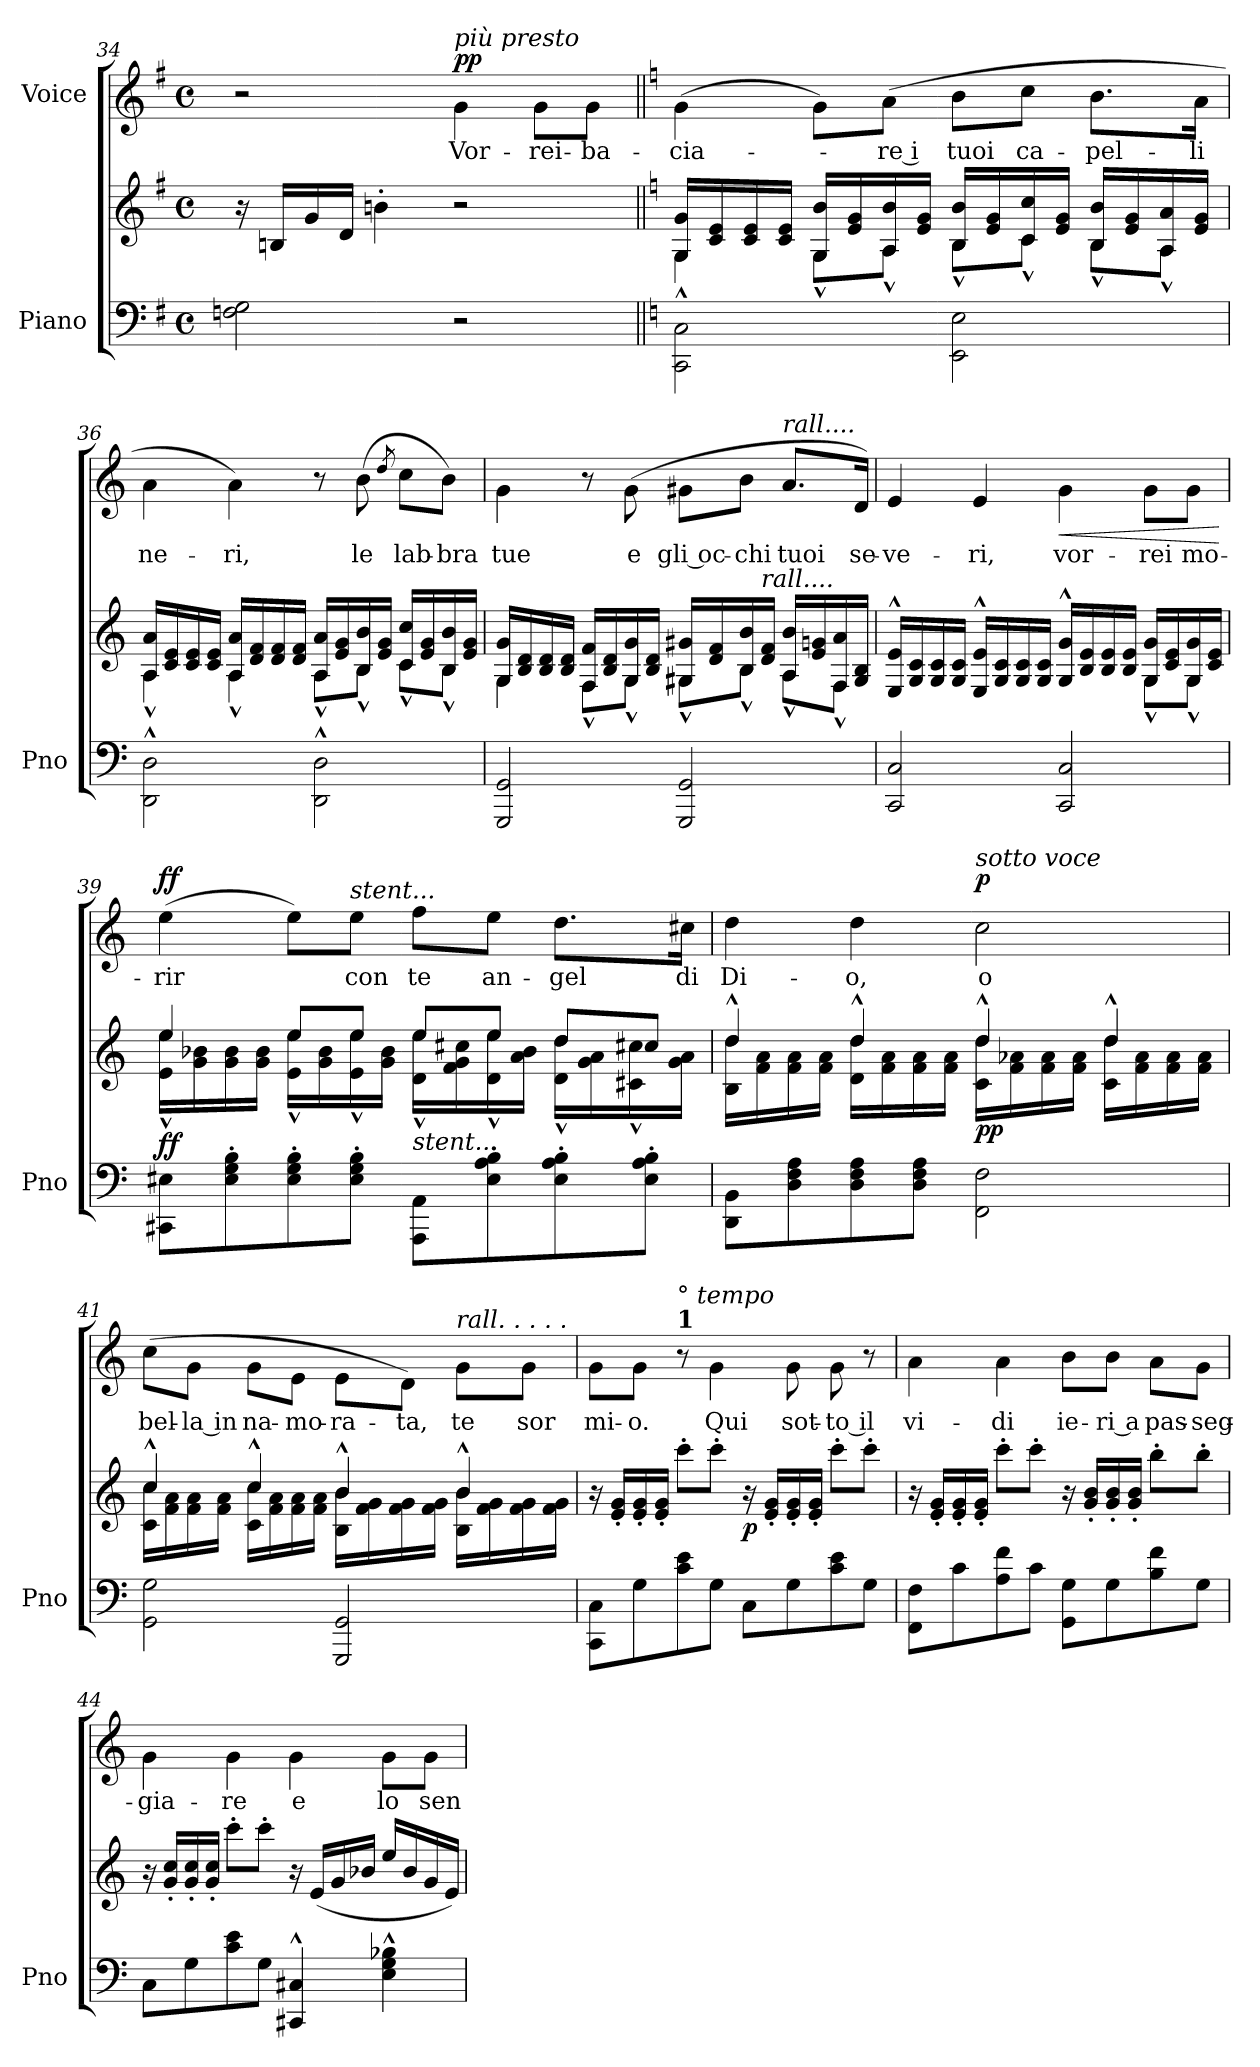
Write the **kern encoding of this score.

**kern	**kern	**dynam	**kern	**text	**dynam
*part2	*part2	*part2	*part1	*part1	*part1
*staff3	*staff2	*staff2/3	*staff1	*staff1	*staff1
*I"Piano	*	*	*I"Voice	*	*
*I'Pno	*	*	*	*	*
*clefF4	*clefG2	*	*clefG2	*	*
*k[f#]	*k[f#]	*	*k[f#]	*	*
*M4/4	*M4/4	*	*M4/4	*	*
*met(c)	*met(c)	*	*met(c)	*	*
=34	=34	=34	=34	=34	=34
2Fn\ 2G\	16r	.	2r	.	.
.	16Bn/LL	.	.	.	.
.	16g/	.	.	.	.
.	16d/JJ	.	.	.	.
.	4bn'\	.	.	.	.
!	!	!	!LO:TX:a:i:t=più presto	!	!
!	!	!	!	!LO:LY:b	!LO:DY:a
2r	2r	.	4g\	Vor-	pp
!	!	!	!	!LO:LY:b	!
.	.	.	8g\L	rei-	.
!	!	!	!	!LO:LY:b	!
.	.	.	8g\J	ba-	.
=35||	=35||	=35||	=35||	=35||	=35||
*k[]	*k[]	*	*k[]	*	*
*	*^	*	*	*	*
!	!	!	!	!	!LO:LY:b	!
2CC\^^ 2C\^^	16G/ 16g/LL	4G\	.	(>4g\	cia-	.
.	16c/ 16e/	.	.	.	.	.
.	16c/ 16e/	.	.	.	.	.
.	16c/ 16e/JJ	.	.	.	.	.
.	16G/ 16b/LL	8G^^\L	.	8g\L)	.	.
.	16e/ 16g/	.	.	.	.	.
!	!	!	!	!	!LO:LY:b	!
.	16A/ 16b/	8A^^\J	.	(>8a\J	re i	.
.	16e/ 16g/JJ	.	.	.	.	.
!	!	!	!	!	!LO:LY:b	!
2EE\ 2E\	16B/ 16b/LL	8B^^\L	.	8b\L	tuoi	.
.	16e/ 16g/	.	.	.	.	.
!	!	!	!	!	!LO:LY:b	!
.	16c/ 16cc/	8c^^\J	.	8cc\J	ca-	.
.	16e/ 16g/JJ	.	.	.	.	.
!	!	!	!	!	!LO:LY:b	!
.	16B/ 16b/LL	8B^^\L	.	8.b\L	pel-	.
.	16e/ 16g/	.	.	.	.	.
.	16A/ 16a/	8A^^\J	.	.	.	.
!	!	!	!	!	!LO:LY:b	!
.	16e/ 16g/JJ	.	.	16a\Jk	li	.
!!LO:LB:g=z
=36	=36	=36	=36	=36	=36	=36
!	!	!	!	!	!LO:LY:b	!
2DD\^^ 2D\^^	16A/ 16a/LL	4A^^\	.	4a\	ne-	.
.	16c/ 16e/	.	.	.	.	.
.	16c/ 16e/	.	.	.	.	.
.	16c/ 16e/JJ	.	.	.	.	.
!	!	!	!	!	!LO:LY:b	!
.	16A/ 16a/LL	4A^^\	.	4a\)	ri,	.
.	16d/ 16f/	.	.	.	.	.
.	16d/ 16f/	.	.	.	.	.
.	16d/ 16f/JJ	.	.	.	.	.
2DD\^^ 2D\^^	16A/ 16a/LL	8A^^\L	.	8r	.	.
.	16e/ 16g/	.	.	.	.	.
!	!	!	!	!	!LO:LY:b	!
.	16B/ 16b/	8B^^\J	.	(>8b\	le	.
.	16e/ 16g/JJ	.	.	.	.	.
.	.	.	.	8qdd/	.	.
!	!	!	!	!	!LO:LY:b	!
.	16c/ 16cc/LL	8c^^\L	.	8cc\L	lab-	.
.	16e/ 16g/	.	.	.	.	.
!	!	!	!	!	!LO:LY:b	!
.	16B/ 16b/	8B^^\J	.	8b\J)	bra	.
.	16e/ 16g/JJ	.	.	.	.	.
=37	=37	=37	=37	=37	=37	=37
!	!	!	!	!	!LO:LY:b	!
2GGG/ 2GG/	16G/ 16g/LL	4G\	.	4g\	tue	.
.	16B/ 16d/	.	.	.	.	.
.	16B/ 16d/	.	.	.	.	.
.	16B/ 16d/JJ	.	.	.	.	.
.	16F/ 16f/LL	8F^^\L	.	8r	.	.
.	16B/ 16d/	.	.	.	.	.
!	!	!	!	!	!LO:LY:b	!
.	16G/ 16g/	8G^^\J	.	(>8g\	e	.
.	16B/ 16d/JJ	.	.	.	.	.
!	!	!	!	!	!LO:LY:b	!
2GGG/ 2GG/	16G#X/ 16g#X/LL	8G#^^\L	.	8g#X\L	gli oc-	.
.	16d/ 16f/	.	.	.	.	.
!	!	!	!	!	!LO:LY:b	!
.	16B/ 16b/	8B^^\J	.	8b\J	chi	.
!	!LO:TX:a:i:t=rall....	!	!	!	!	!
.	16d/ 16f/JJ	.	.	.	.	.
!	!	!	!	!LO:TX:a:i:t=rall....	!	!
!	!	!	!	!	!LO:LY:b	!
.	16A/ 16b/LL	8A^^\L	.	8.a/L	tuoi	.
.	16e/ 16gn/	.	.	.	.	.
.	16F/ 16a/	8F^^\J	.	.	.	.
!	!	!	!	!	!LO:LY:b	!
.	16G#/ 16B/JJ	.	.	16d/Jk)	se-	.
!!LO:LB:g=z
=38	=38	=38	=38	=38	=38	=38
!	!	!	!	!	!LO:LY:b	!
2CC/ 2C/	16E/^^ 16e/^^LL	2.ryy	.	4e/	ve-	.
.	16G/ 16c/	.	.	.	.	.
.	16G/ 16c/	.	.	.	.	.
.	16G/ 16c/JJ	.	.	.	.	.
!	!	!	!	!	!LO:LY:b	!
.	16E/^^ 16e/^^LL	.	.	4e/	ri,	.
.	16G/ 16c/	.	.	.	.	.
.	16G/ 16c/	.	.	.	.	.
.	16G/ 16c/JJ	.	.	.	.	.
!	!	!	!	!	!LO:LY:b	!LO:HP:b
2CC/ 2C/	16G/^^ 16g/^^LL	.	.	4g\	vor-	<
.	16B/ 16e/	.	.	.	.	.
.	16B/ 16e/	.	.	.	.	.
.	16B/ 16e/JJ	.	.	.	.	.
!	!	!	!	!	!LO:LY:b	!
.	16G/ 16g/LL	8G^^\L	.	8g\L	rei	.
.	16c/ 16e/	.	.	.	.	.
!	!	!	!	!	!LO:LY:b	!
.	16G/ 16g/	8G^^\J	.	8g\J	mo-	.
.	16c/ 16e/JJ	.	.	.	.	.
*	*v	*v	*	*	*	*
.	.	.	.	.	[
=39	=39	=39	=39	=39	=39
*	*^	*	*	*	*
!	!	!	!LO:DY:b	!	!LO:LY:b	!LO:DY:a
8CC#X\ 8E#X\L	4ee/	16e\^^ 16ee\^^LL	ff	(>4ee\	rir	ff
.	.	16g\ 16b-X\	.	.	.	.
8E#\' 8G\' 8B\'	.	16g\ 16b-\	.	.	.	.
.	.	16g\ 16b-\JJ	.	.	.	.
8E#\' 8G\' 8B\'	8ee/L	16e\^^ 16ee\^^LL	.	8ee\L)	.	.
.	.	16g\ 16b-\	.	.	.	.
!	!	!	!	!LO:TX:a:i:t=stent...	!	!
!	!	!	!	!	!LO:LY:b	!
8E#\' 8G\' 8B\'J	8ee/J	16e\^^ 16ee\^^	.	8ee\J	con	.
.	.	16g\ 16b-\JJ	.	.	.	.
!LO:TX:a:i:t=stent...	!	!	!	!	!	!
!	!	!	!	!	!LO:LY:b	!
8AAA\ 8AA\L	8ee/L	16d\^^ 16ee\^^LL	.	8ff\L	te	.
.	.	16f\ 16g\ 16cc#X\	.	.	.	.
!	!	!	!	!	!LO:LY:b	!
8E#\' 8A\' 8B\'	8ee/J	16d\^^ 16ee\^^	.	8ee\J	an-	.
.	.	16a\ 16b-\JJ	.	.	.	.
!	!	!	!	!	!LO:LY:b	!
8E#\' 8A\' 8B\'	8dd/L	16d\^^ 16dd\^^LL	.	8.dd\L	gel	.
.	.	16g\ 16a\	.	.	.	.
8E#\' 8A\' 8B\'J	8cc#/J	16c#X\^^ 16cc#X\^^	.	.	.	.
!	!	!	!	!	!LO:LY:b	!
.	.	16g\ 16a\JJ	.	16cc#X\Jk	di	.
=40	=40	=40	=40	=40	=40	=40
!	!	!	!	!	!LO:LY:b	!
8DD\ 8BB\L	4dd^^/	16B\ 16dd\LL	.	4dd\	Di-	.
.	.	16f\ 16a\	.	.	.	.
8D\ 8F\ 8A\	.	16f\ 16a\	.	.	.	.
.	.	16f\ 16a\JJ	.	.	.	.
!	!	!	!	!	!LO:LY:b	!
8D\ 8F\ 8A\	4dd^^/	16d\ 16dd\LL	.	4dd\	o,	.
.	.	16f\ 16a\	.	.	.	.
8D\ 8F\ 8A\J	.	16f\ 16a\	.	.	.	.
.	.	16f\ 16a\JJ	.	.	.	.
!	!	!	!	!LO:TX:a:i:t=sotto voce	!	!
!	!	!	!LO:DY:b	!	!LO:LY:b	!LO:DY:b
2FF\ 2F\	4dd^^/	16c\ 16dd\LL	pp	2cc\	o	p
.	.	16f\ 16a-X\	.	.	.	.
.	.	16f\ 16a-\	.	.	.	.
.	.	16f\ 16a-\JJ	.	.	.	.
.	4dd^^/	16c\ 16dd\LL	.	.	.	.
.	.	16f\ 16a-\	.	.	.	.
.	.	16f\ 16a-\	.	.	.	.
.	.	16f\ 16a-\JJ	.	.	.	.
!!LO:PB:g=z
=41	=41	=41	=41	=41	=41	=41
!	!	!	!	!	!LO:LY:b	!
2GG\ 2G\	4cc^^/	16c\ 16cc\LL	.	(>8cc\L	bel-	.
.	.	16f\ 16a\	.	.	.	.
!	!	!	!	!	!LO:LY:b	!
.	.	16f\ 16a\	.	8g\J	la in	.
.	.	16f\ 16a\JJ	.	.	.	.
!	!	!	!	!	!LO:LY:b	!
.	4cc^^/	16c\ 16cc\LL	.	8g\L	na-	.
.	.	16f\ 16a\	.	.	.	.
!	!	!	!	!	!LO:LY:b	!
.	.	16f\ 16a\	.	8e\J	mo-	.
.	.	16f\ 16a\JJ	.	.	.	.
!	!	!	!	!	!LO:LY:b	!
2GGG/ 2GG/	4b^^/	16B\ 16b\LL	.	8e\L	ra-	.
.	.	16f\ 16g\	.	.	.	.
!	!	!	!	!	!LO:LY:b	!
.	.	16f\ 16g\	.	8d\J)	ta,	.
.	.	16f\ 16g\JJ	.	.	.	.
!	!	!	!	!LO:TX:a:i:t=rall.   .   .   .   .	!	!
!	!	!	!	!	!LO:LY:b	!
.	4b^^/	16B\ 16b\LL	.	8g\L	te	.
.	.	16f\ 16g\	.	.	.	.
!	!	!	!	!	!LO:LY:b	!
.	.	16f\ 16g\	.	8g\J	sor	.
.	.	16f\ 16g\JJ	.	.	.	.
=42	=42	=42	=42	=42	=42	=42
!	!	!	!	!	!LO:LY:b	!
*	*v	*v	*	*	*	*
8CC\ 8C\L	16r	.	8g\L	mi-	.
.	16e/' 16g/'LL	.	.	.	.
!	!	!	!	!LO:LY:b	!
8G\	16e/' 16g/'	.	8g\J	o.	.
.	16e/' 16g/'JJ	.	.	.	.
!	!	!	!LO:TX:a:B:t=1	!	!
!	!	!	!LO:TX:a:i:t=° tempo	!	!
8c\ 8e\	8ccc'\L	.	8r	.	.
!	!	!	!	!LO:LY:b	!
8G\J	8ccc'\J	.	4g\	Qui	.
!	!	!LO:DY:b	!	!	!
8C\L	16r	p	.	.	.
.	16e/' 16g/'LL	.	.	.	.
!	!	!	!	!LO:LY:b	!
8G\	16e/' 16g/'	.	8g\	sot-	.
.	16e/' 16g/'JJ	.	.	.	.
!	!	!	!	!LO:LY:b	!
8c\ 8e\	8ccc'\L	.	8g\	to il	.
8G\J	8ccc'\J	.	8r	.	.
=43	=43	=43	=43	=43	=43
!	!	!	!	!LO:LY:b	!
8FF\ 8F\L	16r	.	4a\	vi-	.
.	16e/' 16g/'LL	.	.	.	.
8c\	16e/' 16g/'	.	.	.	.
.	16e/' 16g/'JJ	.	.	.	.
!	!	!	!	!LO:LY:b	!
8A\ 8f\	8ccc'\L	.	4a\	di	.
8c\J	8ccc'\J	.	.	.	.
!	!	!	!	!LO:LY:b	!
8GG\ 8G\L	16r	.	8b\L	ie-	.
.	16g/' 16b/'LL	.	.	.	.
!	!	!	!	!LO:LY:b	!
8G\	16g/' 16b/'	.	8b\J	ri a	.
.	16g/' 16b/'JJ	.	.	.	.
!	!	!	!	!LO:LY:b	!
8B\ 8f\	8bb'\L	.	8a\L	pas-	.
!	!	!	!	!LO:LY:b	!
8G\J	8bb'\J	.	8g\J	seg-	.
!!LO:LB:g=z
=44	=44	=44	=44	=44	=44
!	!	!	!	!LO:LY:b	!
8C\L	16r	.	4g\	gia-	.
.	16g/' 16cc/'LL	.	.	.	.
8G\	16g/' 16cc/'	.	.	.	.
.	16g/' 16cc/'JJ	.	.	.	.
!	!	!	!	!LO:LY:b	!
8c\ 8e\	8ccc'\L	.	4g\	re	.
8G\J	8ccc'\J	.	.	.	.
!	!	!	!	!LO:LY:b	!
4CC#X/^^ 4C#X/^^	16r	.	4g\	e	.
.	(<16e/LL	.	.	.	.
.	16g/	.	.	.	.
.	16b-X/JJ	.	.	.	.
!	!	!	!	!LO:LY:b	!
4E\^^ 4G\^^ 4B-X\^^	16ee/LL	.	8g\L	lo	.
.	16b-/	.	.	.	.
!	!	!	!	!LO:LY:b	!
.	16g/	.	8g\J	sen-	.
.	16e/JJ)	.	.	.	.
=	=	=	=	=	=
*-	*-	*-	*-	*-	*-
